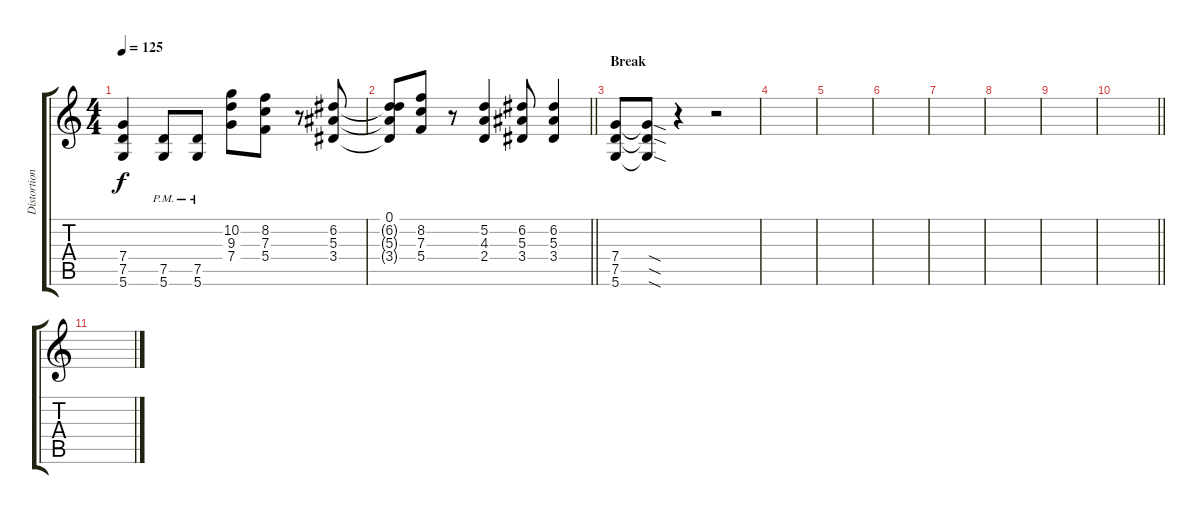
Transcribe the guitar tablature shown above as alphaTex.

\track ("Distortion guitar" "Distortion") {instrument distortionguitar}
\staff {score tabs}
\tuning (D4 A3 F3 C3 G2 D2) {hide}
\ts (4 4)
\tempo 125
\clef g2
\ks c
(7.4 7.5 5.6).4{dy f} (7.5{pm} 5.6{pm}).8 (7.5{pm} 5.6{pm}).8 (10.2 9.3 7.4).8 (8.2 7.3 5.4).8 r.8 (6.2 5.3 3.4).8 |
\barLineRight lightlight
(0.1{t} 6.2{t} 5.3{t} 3.4{t}).8 (8.2 7.3 5.4).8 r.8 (5.2 4.3 2.4).4 (6.2 5.3 3.4).8 (6.2 5.3 3.4).4 |
\section ("" "Break")
(7.4 7.5 5.6).8 (7.4{sod t} 7.5{sod t} 5.6{sod t}).8 r.4 r.2 |
|
|
|
|
|
|
\barLineRight lightlight
|
\section ("" "")
